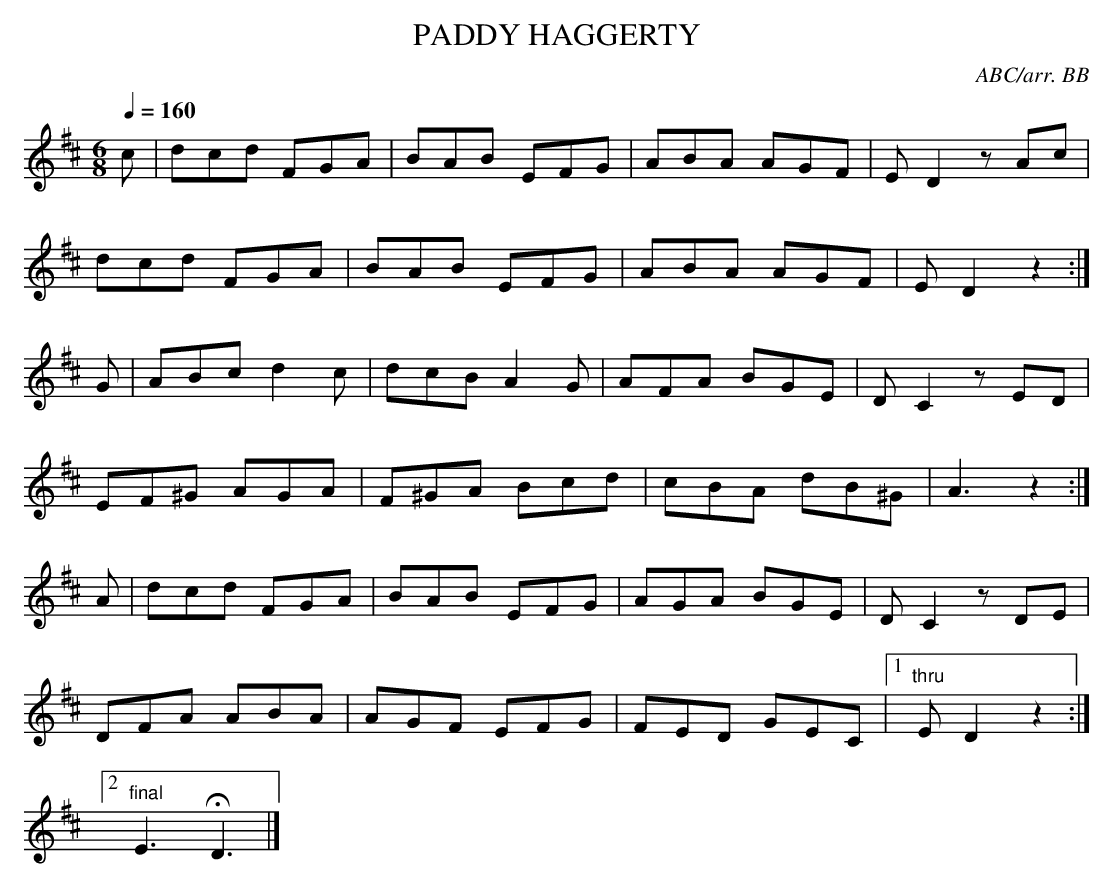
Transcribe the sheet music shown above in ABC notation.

X:1
T:PADDY HAGGERTY
C:ABC/arr. BB
can find it in the source version.
particularly jig-like, but I have left them as in the
source. I'm guessing there are lyrics that go with this
tune. . .?
Q:1/4=160
L:1/8
M:6/8
K:D
c|dcd FGA|BAB EFG|ABA AGF|ED2 zAc|
dcd FGA|BAB EFG|ABA AGF|ED2 z2 :|
G|ABc d2c|dcB A2G|AFA BGE|DC2 zED|
EF^G AGA|F^GA Bcd|cBA dB^G|A3 z2 :|
A|dcd FGA|BAB EFG|AGA BGE|DC2 zDE|
DFA ABA|AGF EFG|FED GEC|1 "thru"ED2 z2 :|
[2 "final"E3 HD3|]
